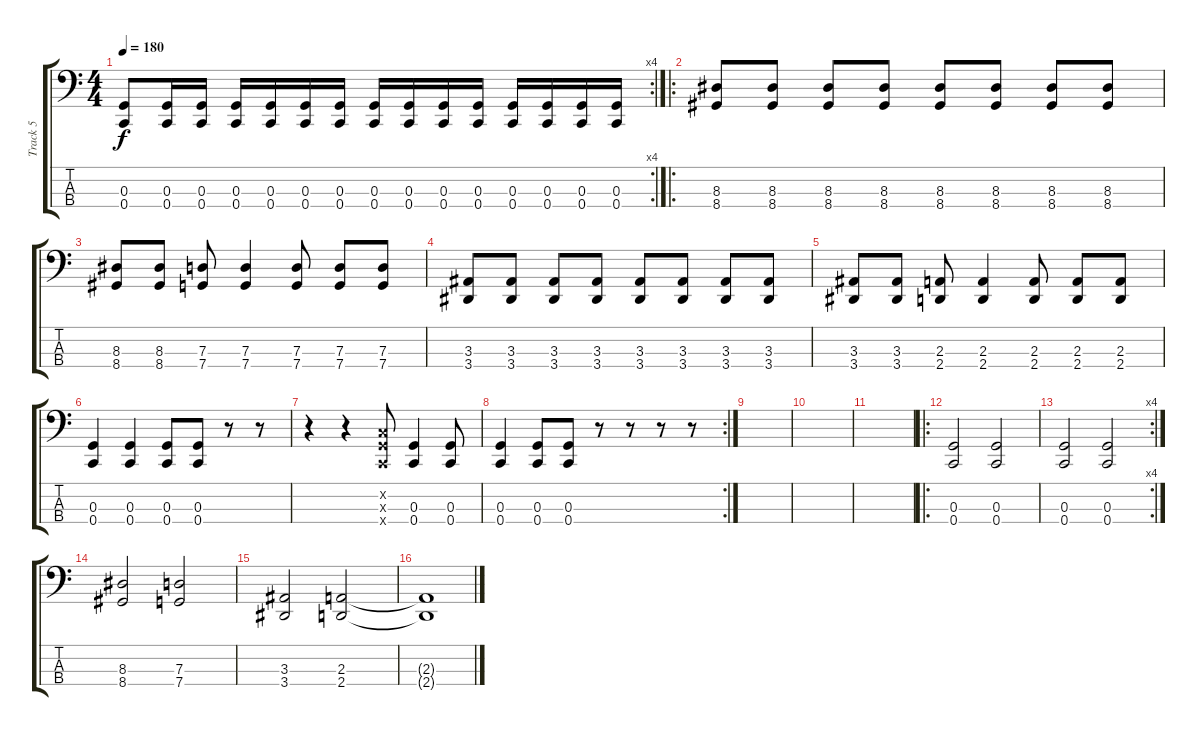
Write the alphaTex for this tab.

\track ("Track 5" "Track 5") {instrument electricbassfinger}
\staff {score tabs}
\tuning (F2 C2 G1 C1) {hide}
\rc 4
\ts (4 4)
\tempo 180
\clef f4
\ks c
(0.3 0.4).8{dy f} (0.3 0.4).16 (0.3 0.4).16 (0.3 0.4).16 (0.3 0.4).16 (0.3 0.4).16 (0.3 0.4).16 (0.3 0.4).16 (0.3 0.4).16 (0.3 0.4).16 (0.3 0.4).16 (0.3 0.4).16 (0.3 0.4).16 (0.3 0.4).16 (0.3 0.4).16 |
\ro
(8.3 8.4).8 (8.3 8.4).8 (8.3 8.4).8 (8.3 8.4).8 (8.3 8.4).8 (8.3 8.4).8 (8.3 8.4).8 (8.3 8.4).8 |
(8.3 8.4).8 (8.3 8.4).8 (7.3 7.4).8 (7.3 7.4).4 (7.3 7.4).8 (7.3 7.4).8 (7.3 7.4).8 |
(3.3 3.4).8 (3.3 3.4).8 (3.3 3.4).8 (3.3 3.4).8 (3.3 3.4).8 (3.3 3.4).8 (3.3 3.4).8 (3.3 3.4).8 |
(3.3 3.4).8 (3.3 3.4).8 (2.3 2.4).8 (2.3 2.4).4 (2.3 2.4).8 (2.3 2.4).8 (2.3 2.4).8 |
(0.3 0.4).4 (0.3 0.4).4 (0.3 0.4).8 (0.3 0.4).8 r.8 r.8 |
r.4 r.4 (0.2{x} 0.3{x} 0.4{x}).8 (0.3 0.4).4 (0.3 0.4).8 |
\rc 2
(0.3 0.4).4 (0.3 0.4).8 (0.3 0.4).8 r.8 r.8 r.8 r.8 |
|
|
|
\ro
(0.3 0.4).2 (0.3 0.4).2 |
\rc 4
(0.3 0.4).2 (0.3 0.4).2 |
(8.3 8.4).2 (7.3 7.4).2 |
(3.3 3.4).2 (2.3 2.4).2 |
(2.3{t} 2.4{t}).1
